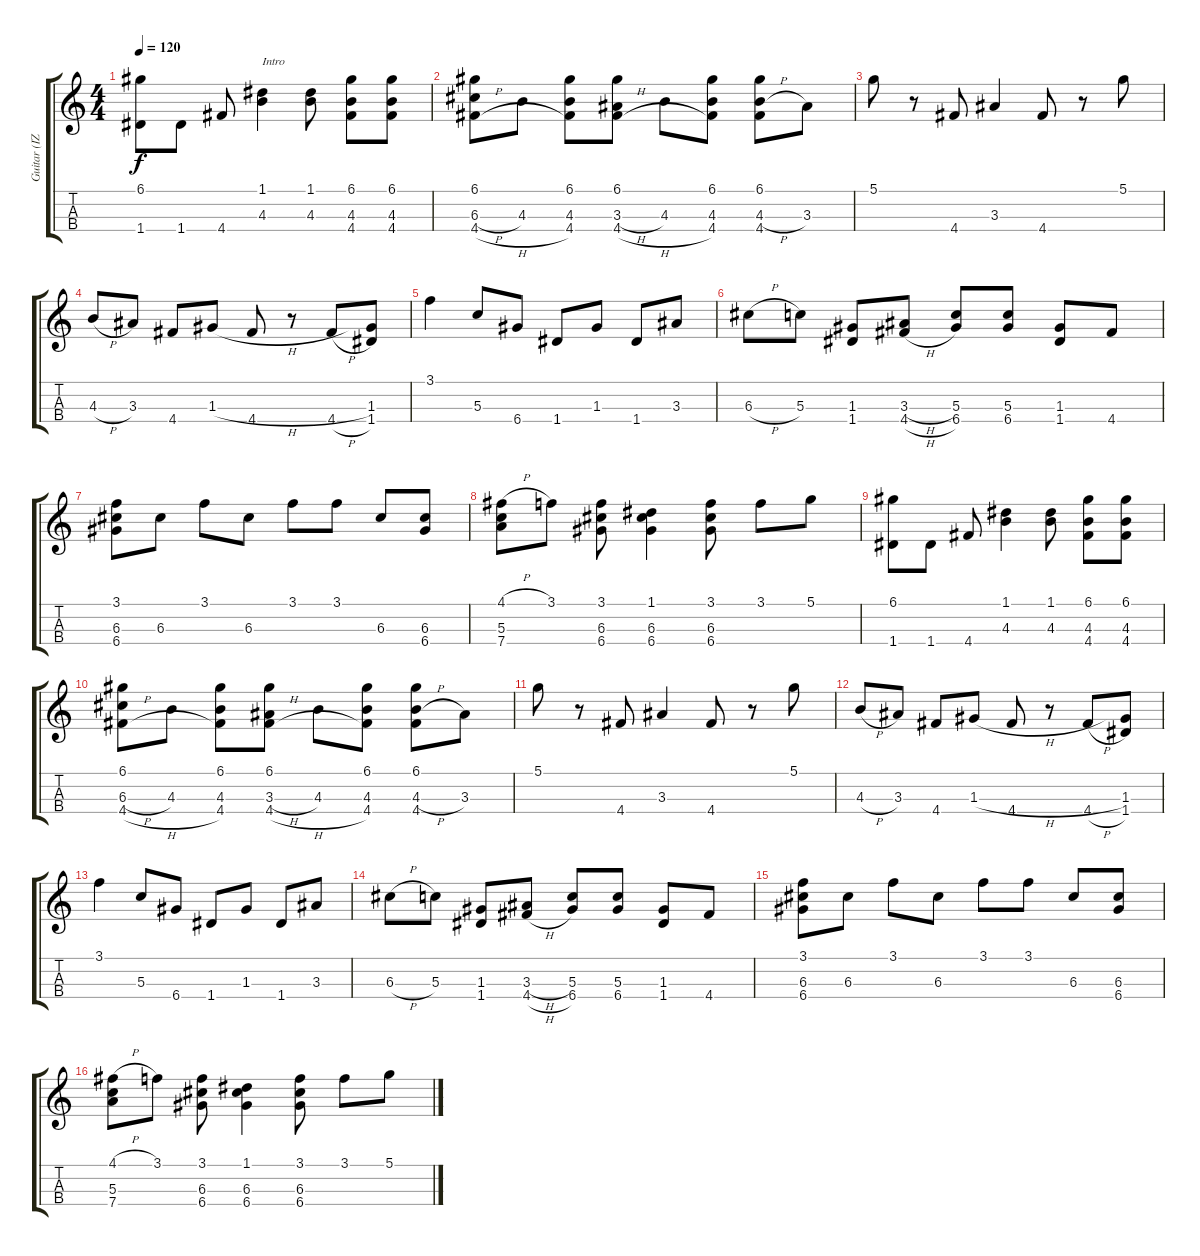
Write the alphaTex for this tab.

\track ("Guitar (IZZY)" "Guitar (IZ") {instrument acousticguitarnylon}
\staff {score tabs}
\tuning (D4 B4 G3 D3) {hide}
\ts (4 4)
\tempo 120
\clef g2
\ks c
(6.1 1.4).8{dy f instrument acousticguitarnylon} 1.4.8 4.4.8 (1.1 4.3).4{txt "Intro"} (1.1 4.3).8 (6.1 4.3 4.4).8 (6.1 4.3 4.4).8 |
(6.1 6.3{h} 4.4{h}).8 4.3.8 (6.1 4.3 4.4).8 (6.1 3.3{h} 4.4{h}).8 4.3.8 (6.1 4.3 4.4).8 (6.1 4.3{h} 4.4).8 3.3.8 |
5.1.8 r.8 4.4.8 3.3.4 4.4.8 r.8 5.1.8 |
4.3{h}.8 3.3.8 4.4.8 1.3{h}.8 4.4.8 r.8 4.4{h}.8 (1.3 1.4).8 |
3.1.4 5.3.8 6.4.8 1.4.8 1.3.8 1.4.8 3.3.8 |
6.3{h}.8 5.3.8 (1.3 1.4).8 (3.3{h} 4.4{h}).8 (5.3 6.4).8 (5.3 6.4).8 (1.3 1.4).8 4.4.8 |
(3.1 6.3 6.4).8 6.3.8 3.1.8 6.3.8 3.1.8 3.1.8 6.3.8 (6.3 6.4).8 |
(4.1{h} 5.3 7.4).8 3.1.8 (3.1 6.3 6.4).8 (1.1 6.3 6.4).4 (3.1 6.3 6.4).8 3.1.8 5.1.8 |
(6.1 1.4).8 1.4.8 4.4.8 (1.1 4.3).4 (1.1 4.3).8 (6.1 4.3 4.4).8 (6.1 4.3 4.4).8 |
(6.1 6.3{h} 4.4{h}).8 4.3.8 (6.1 4.3 4.4).8 (6.1 3.3{h} 4.4{h}).8 4.3.8 (6.1 4.3 4.4).8 (6.1 4.3{h} 4.4).8 3.3.8 |
5.1.8 r.8 4.4.8 3.3.4 4.4.8 r.8 5.1.8 |
4.3{h}.8 3.3.8 4.4.8 1.3{h}.8 4.4.8 r.8 4.4{h}.8 (1.3 1.4).8 |
3.1.4 5.3.8 6.4.8 1.4.8 1.3.8 1.4.8 3.3.8 |
6.3{h}.8 5.3.8 (1.3 1.4).8 (3.3{h} 4.4{h}).8 (5.3 6.4).8 (5.3 6.4).8 (1.3 1.4).8 4.4.8 |
(3.1 6.3 6.4).8 6.3.8 3.1.8 6.3.8 3.1.8 3.1.8 6.3.8 (6.3 6.4).8 |
(4.1{h} 5.3 7.4).8 3.1.8 (3.1 6.3 6.4).8 (1.1 6.3 6.4).4 (3.1 6.3 6.4).8 3.1.8 5.1.8
